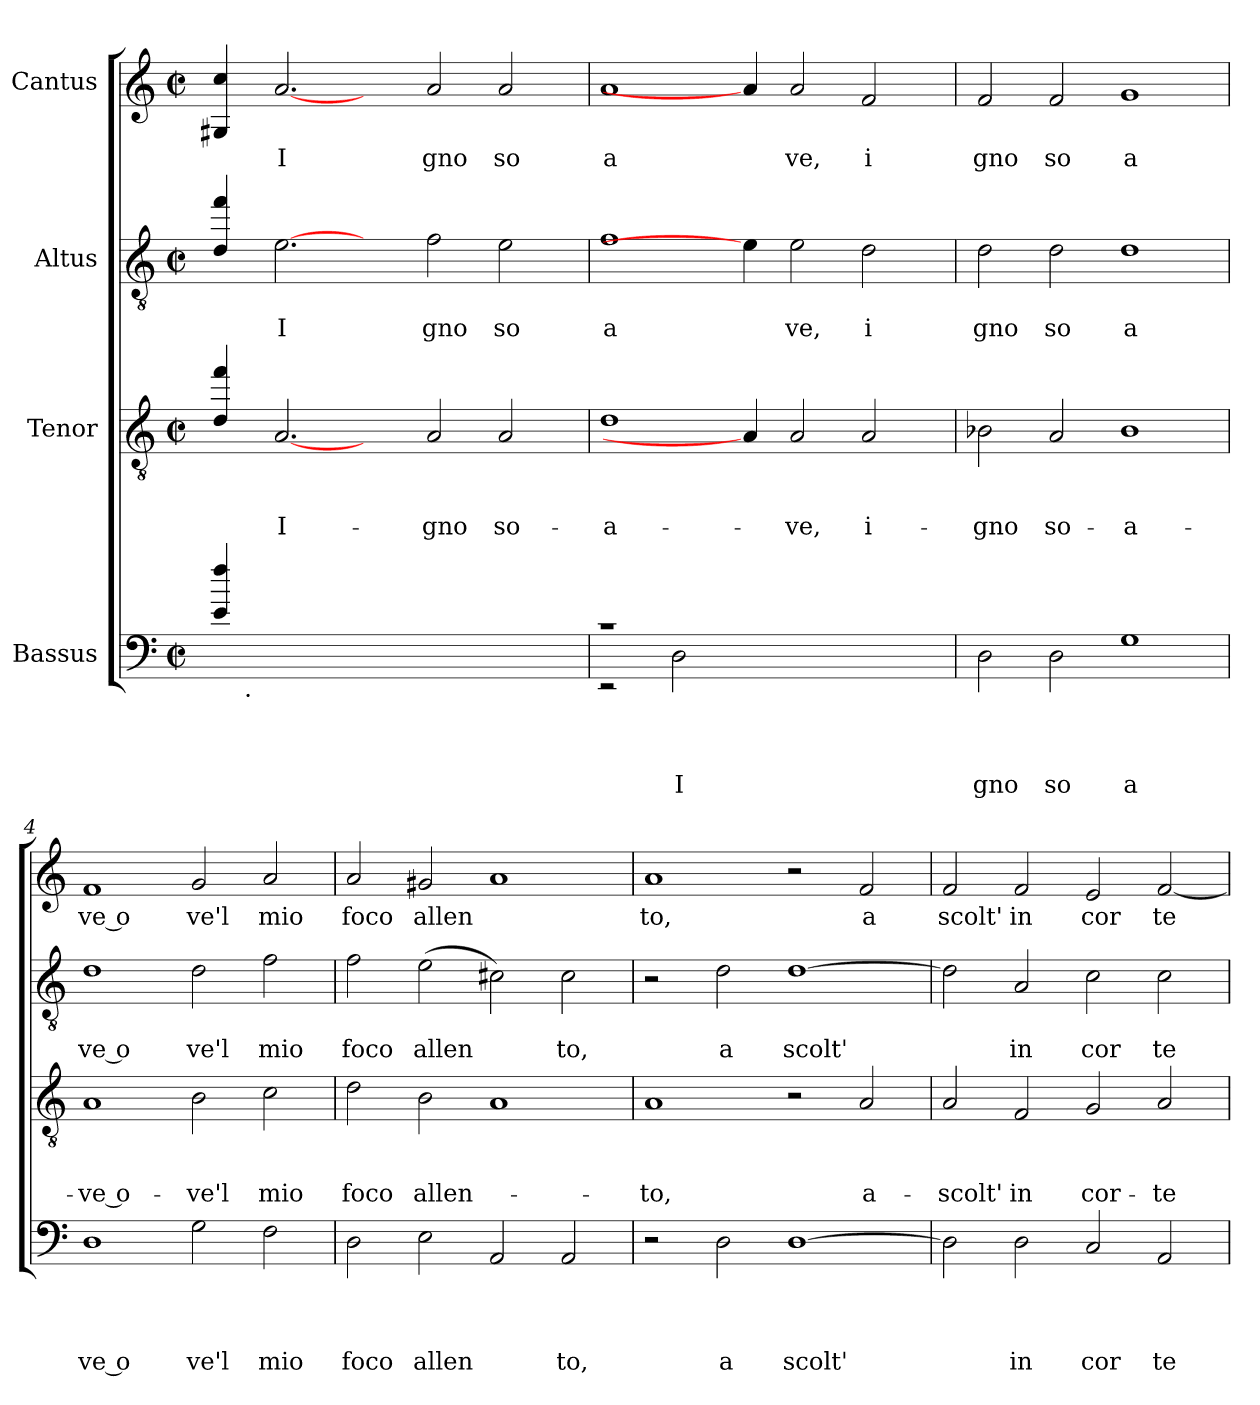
**kern	**text	**text	**text	**text	**kern	**text	**text	**text	**kern	**text	**text	**kern	**text
*part4	*part4	*part4	*part4	*part4	*part3	*part3	*part3	*part3	*part2	*part2	*part2	*part1	*part1
*staff4	*staff4	*staff4	*staff4	*staff4	*staff3	*staff3	*staff3	*staff3	*staff2	*staff2	*staff2	*staff1	*staff1
*I"Bassus	*	*	*	*	*I"Tenor	*	*	*	*I"Altus	*	*	*I"Cantus	*
*clefF4	*	*	*	*	*clefGv2	*	*	*	*clefGv2	*	*	*clefG2	*
*k[]	*	*	*	*	*k[]	*	*	*	*k[]	*	*	*k[]	*
*C:	*	*	*	*	*C:	*	*	*	*C:	*	*	*C:	*
*M2/2	*	*	*	*	*M2/2	*	*	*	*M2/2	*	*	*M2/2	*
*met(c|)	*	*	*	*	*met(c|)	*	*	*	*met(c|)	*	*	*met(c|)	*
=1	=1	=1	=1	=1	=1	=1	=1	=1	=1	=1	=1	=1	=1
*^	*	*	*	*	*	*	*	*	*	*	*	*	*
4e/ 4ff/	8ryy	.	.	.	.	4d/ 4ff/	.	.	.	4d/ 4ff/	.	.	4G#X/ 4cc/	.
!	!LO:TX:b:t=.	!	!	!	!	!	!	!	!	!	!	!	!	!
.	1ryy	.	.	.	.	.	.	.	.	.	.	.	.	.
!	!	!	!	!	!	!	!	!	!LO:LY:b	!	!	!LO:LY:b	!	!LO:LY:b
0ryy	.	.	.	.	.	[2.A	.	.	I-	[2.e	.	I	[2.a	I
.	.	.	.	.	.	4ryy	.	.	.	4ryy	.	.	4ryy	.
.	1ryy	.	.	.	.	.	.	.	.	.	.	.	.	.
!	!	!	!	!	!	!	!	!	!LO:LY:b	!	!	!LO:LY:b	!	!LO:LY:b
.	.	.	.	.	.	2A/	.	.	-gno	2f\	.	gno	2a/	gno
!	!	!	!	!	!	!	!	!	!LO:LY:b	!	!	!LO:LY:b	!	!LO:LY:b
.	.	.	.	.	.	2A/	.	.	so-	2e\	.	so	2a/	so
.	8ryy	.	.	.	.	.	.	.	.	.	.	.	.	.
=2	=2	=2	=2	=2	=2	=2	=2	=2	=2	=2	=2	=2	=2	=2
!	!	!	!	!	!	!	!	!	!LO:LY:b	!	!	!LO:LY:b	!	!LO:LY:b
1rc	2rEE	.	.	.	.	1d	.	.	-a-	1f	.	a	1a	a
!	!	!	!	!	!LO:LY:b	!	!	!	!	!	!	!	!	!
.	2D\	.	.	.	I	.	.	.	.	.	.	.	.	.
1ryy	1ryy	.	.	.	.	4A]	.	.	.	4e]	.	.	4a]	.
!	!	!	!	!	!	!	!	!	!LO:LY:b	!	!	!LO:LY:b	!	!LO:LY:b
.	.	.	.	.	.	2A/	.	.	-ve,	2e\	.	ve,	2a/	ve,
!	!	!	!	!	!	!	!	!	!LO:LY:b	!	!	!LO:LY:b	!	!LO:LY:b
.	.	.	.	.	.	2A/	.	.	i-	2d\	.	i	2f/	i
4ryy	4ryy	.	.	.	.	.	.	.	.	.	.	.	.	.
=3	=3	=3	=3	=3	=3	=3	=3	=3	=3	=3	=3	=3	=3	=3
!	!	!	!	!	!LO:LY:b	!	!	!	!LO:LY:b	!	!	!LO:LY:b	!	!LO:LY:b
*v	*v	*	*	*	*	*	*	*	*	*	*	*	*	*
2D\	.	.	.	gno	2B-X\	.	.	-gno	2d\	.	gno	2f/	gno
!	!	!	!	!LO:LY:b	!	!	!	!LO:LY:b	!	!	!LO:LY:b	!	!LO:LY:b
2D\	.	.	.	so	2A/	.	.	so-	2d\	.	so	2f/	so
!	!	!	!	!LO:LY:b	!	!	!	!LO:LY:b	!	!	!LO:LY:b	!	!LO:LY:b
1G	.	.	.	a	1B-	.	.	-a-	1d	.	a	1g	a
=4	=4	=4	=4	=4	=4	=4	=4	=4	=4	=4	=4	=4	=4
!	!	!	!	!LO:LY:b:rj	!	!	!	!LO:LY:b:rj	!	!	!LO:LY:b:rj	!	!LO:LY:b:rj
1D	.	.	.	ve o	1A	.	.	-ve o-	1d	.	ve o	1f	ve o
!	!	!	!	!LO:LY:b	!	!	!	!LO:LY:b	!	!	!LO:LY:b	!	!LO:LY:b
2G\	.	.	.	ve'l	2B\	.	.	-ve'l	2d\	.	ve'l	2g/	ve'l
!	!	!	!	!LO:LY:b	!	!	!	!LO:LY:b	!	!	!LO:LY:b	!	!LO:LY:b
2F\	.	.	.	mio	2c\	.	.	mio	2f\	.	mio	2a/	mio
=5	=5	=5	=5	=5	=5	=5	=5	=5	=5	=5	=5	=5	=5
!	!	!	!	!LO:LY:b	!	!	!	!LO:LY:b	!	!	!LO:LY:b	!	!LO:LY:b
2D\	.	.	.	foco	2d\	.	.	foco	2f\	.	foco	2a/	foco
!	!	!	!	!LO:LY:b	!	!	!	!LO:LY:b	!	!	!LO:LY:b	!	!LO:LY:b
2E\	.	.	.	allen	2B\	.	.	allen-	(<2e\	.	allen	2g#/	allen
2AA/	.	.	.	.	1A	.	.	.	2c#\)	.	.	1a	.
!	!	!	!	!LO:LY:b	!	!	!	!	!	!	!LO:LY:b	!	!
2AA/	.	.	.	to,	.	.	.	.	2c#\	.	to,	.	.
=6	=6	=6	=6	=6	=6	=6	=6	=6	=6	=6	=6	=6	=6
!	!	!	!	!	!	!	!	!LO:LY:b	!	!	!	!	!LO:LY:b
2r	.	.	.	.	1A	.	.	-to,	2r	.	.	1a	to,
!	!	!	!	!LO:LY:b	!	!	!	!	!	!	!LO:LY:b	!	!
2D\	.	.	.	a	.	.	.	.	2d\	.	a	.	.
!	!	!	!	!LO:LY:b	!	!	!	!	!	!	!LO:LY:b	!	!
[>1D	.	.	.	scolt'	2r	.	.	.	[>1d	.	scolt'	2r	.
!	!	!	!	!	!	!	!	!LO:LY:b	!	!	!	!	!LO:LY:b
.	.	.	.	.	2A/	.	.	a-	.	.	.	2f/	a
=7	=7	=7	=7	=7	=7	=7	=7	=7	=7	=7	=7	=7	=7
!	!	!	!	!	!	!	!	!LO:LY:b	!	!	!	!	!LO:LY:b
2D\]	.	.	.	.	2A/	.	.	-scolt'	2d\]	.	.	2f/	scolt'
!	!	!	!	!LO:LY:b	!	!	!	!LO:LY:b	!	!	!LO:LY:b	!	!LO:LY:b
2D\	.	.	.	in	2F/	.	.	in	2A/	.	in	2f/	in
!	!	!	!	!LO:LY:b	!	!	!	!LO:LY:b	!	!	!LO:LY:b	!	!LO:LY:b
2C/	.	.	.	cor	2G/	.	.	cor-	2c\	.	cor	2e/	cor
!	!	!	!	!LO:LY:b	!	!	!	!LO:LY:b	!	!	!LO:LY:b	!	!LO:LY:b
2AA/	.	.	.	te	2A/	.	.	-te-	2c\	.	te	[<2f/	te
=	=	=	=	=	=	=	=	=	=	=	=	=	=
*-	*-	*-	*-	*-	*-	*-	*-	*-	*-	*-	*-	*-	*-
